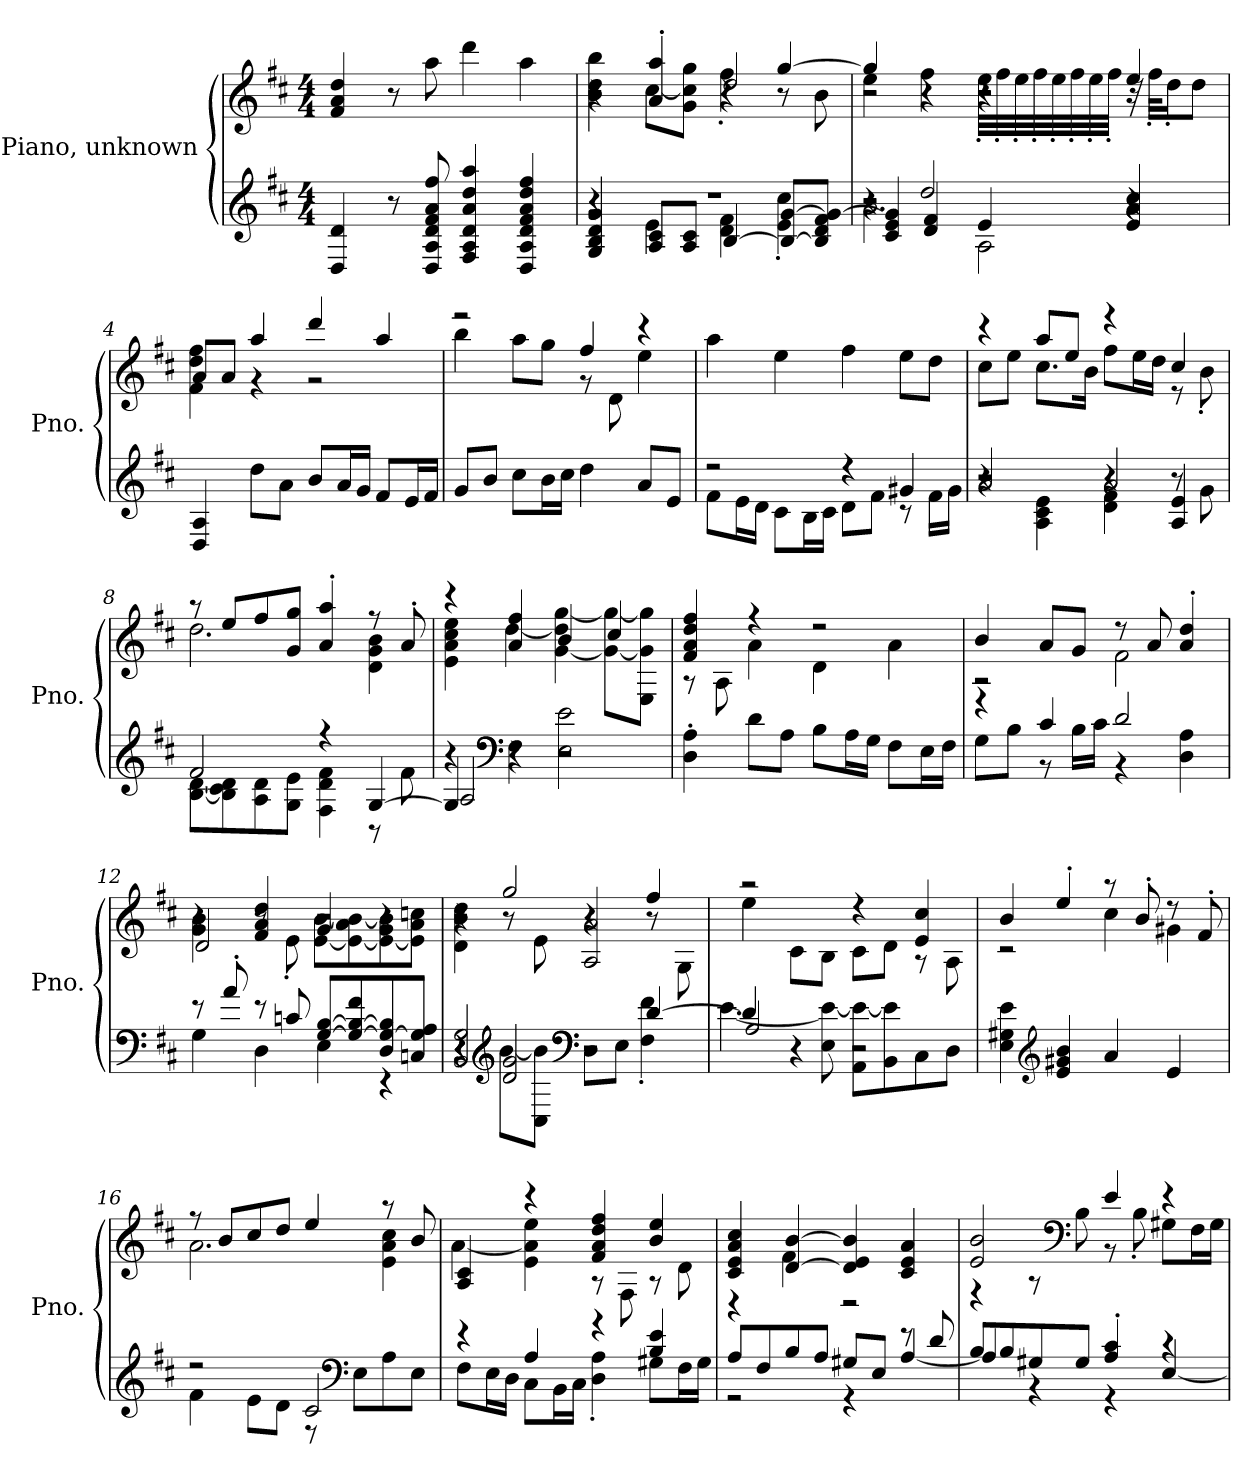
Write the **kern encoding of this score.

**kern	**kern
*part1	*part1
*staff2	*staff1
*I"Piano, unknown	*
*I'Pno.	*
*clefG2	*clefG2
*k[f#c#]	*k[f#c#]
*M4/4	*M4/4
*MM120	*MM120
=1	=1
4D/ 4d/	4f#/ 4a/ 4dd/
8r	8r
8D/ 8A/ 8d/ 8f#/ 8a/ 8ff#/	8aa\
4F#/ 4A/ 4d/ 4a/ 4dd/ 4aa/	4ddd\
4D/ 4A/ 4d/ 4f#/ 4a/ 4dd/ 4ff#/	4aa\
=2	=2
*^	*^
*	*^	*	*^
1r	4r	4G/ 4B/ 4d/ 4g/	2r	4b\ 4dd\ 4bb\	4r
.	4e\	8A/ 8c#/L	.	[8cc#\L	4a/' 4aa/'
.	.	8A/ 8c#/J	.	8g\ 8cc#\] 8gg\J	.
.	4d\ 4f#\	[4B/	4r	4ff#'\	2dd/
.	4e\' 4cc#\'	8B/_ [8g/L	[4gg/	8r	.
.	.	8B/] 8d/ 8f#/ 8g/_J	.	8b\	.
=3	=3	=3	=3	=3	=3
*	*	*^	*	*	*
4r	2.a\	4c#/ 4e/ 4g/]	2r	4gg/]	4ee\	2r
2dd/	.	4d/ 4f#/	.	4r	4ff#\	.
.	.	4e/	2A\	2r	32ee'\LLL	4r
.	.	.	.	.	32ff#'\	.
.	.	.	.	.	32ee'\	.
.	.	.	.	.	32ff#'\	.
.	.	.	.	.	32ee'\	.
.	.	.	.	.	32ff#'\	.
.	.	.	.	.	32ee'\	.
.	.	.	.	.	32ff#'\JJJ	.
4r	4r	4e/ 4a/ 4cc#/	.	.	32r	4ee/
.	.	.	.	.	32ff#'\KLL	.
.	.	.	.	.	16dd'\J	.
.	.	.	.	.	8dd\J	.
*v	*v	*v	*v	*	*	*
*	*	*v	*v
!!LO:LB:g=z
=4	=4	=4
4D/ 4A/	8a/L	4f#\ 4dd\ 4ff#\
.	8a/J	.
8dd\L	4aa/	4r
8a\J	.	.
8b/L	4ddd/	2r
16a/L	.	.
16g/JJ	.	.
8f#/L	4aa/	.
16e/L	.	.
16f#/JJ	.	.
=5	=5	=5
8g/L	2r	4bb\
8b/J	.	.
8cc#\L	.	8aa\L
16b\L	.	8gg\J
16cc#\JJ	.	.
4dd\	4ff#/	8r
.	.	8d\
8a/L	4r	4ee\
8e/J	.	.
*	*v	*v
=6	=6
*^	*
2r	8f#\L	4aa\
.	16e\L	.
.	16d\JJ	.
.	8c#\L	4ee\
.	16B\L	.
.	16c#\JJ	.
4r	8d\L	4ff#\
.	8f#\J	.
4g#X/	8r	8ee\L
.	16f#\LL	8dd\J
.	16g#\JJ	.
=7	=7	=7
*	*^	*^
2a/	4r	2r	4r	8cc#\L
.	.	.	.	8ee\J
.	4A\ 4c#\ 4e\	.	8aa/L	8.cc#\L
.	.	.	8ee/J	.
.	.	.	.	16b\Jk
2a/	4d\ 4f#\	4r	4r	8ff#\L
.	.	.	.	16ee\L
.	.	.	.	16dd\JJ
.	8r	4A/ 4e/	4cc#/	8r
.	8g\	.	.	8b'\
*	*v	*v	*	*
!!LO:LB:g=z	!!
=8	=8	=8	=8
2f#/	[8B\ [8d\L	8r	2.dd\
.	8B\] 8c#\ 8d\]	8ee/L	.
.	8A\ 8d\	8ff#/	.
.	8G\ 8e\J	8g/ 8gg/J	.
4r	4F#\ 4d\ 4f#\	4a/' 4aa/'	.
[4G/	8r	8r	4d\ 4g\ 4b\
.	8f#\	8a'/	.
=9	=9	=9	=9
*	*^	*	*
4G/]	4r	2A/	4r	4e\ 4a\ 4cc#\ 4ee\
*clefF4	*	*	*	*
4r	4F#\	.	4a/ 4ff#/	[4dd\
2r	2E\ 2e\	2r	4b/	[4g\ 4dd\] [4gg\
.	.	.	4cc#/	8g\_ 8gg\_L
.	.	.	.	8E\ 8g\] 8gg\]J
*v	*v	*v	*	*
=10	=10	=10
4D\' 4A\'	4f#/ 4a/ 4dd/ 4ff#/	8r
.	.	8A\
8d\L	4r	4a\
8A\J	.	.
8B\L	2r	4d\
16A\L	.	.
16G\JJ	.	.
8F#\L	.	4a\
16E\L	.	.
16F#\JJ	.	.
=11	=11	=11
*^	*	*
4r	8G\L	4b/	2r
.	8B\J	.	.
4c#/	8r	8a/L	.
.	16B\LL	8g/J	.
.	16c#\JJ	.	.
2d/	4r	8r	2f#\
.	.	8a/	.
.	4D\ 4A\	4a/' 4dd/'	.
!!LO:LB:g=z
=12	=12	=12	=12
*	*	*	*^
8r	4G\	4r	4g\ 4b\	2d/
8a'/	.	.	.	.
8r	4D\	4f#/ 4a/ 4dd/	8r	.
8cn/	.	.	8e'\	.
[8G/ [8B/L	4E\	4g/	[8e\ [8b\L	2r
8G/_ 8B/_ 8f#/	.	.	8e\_ 8a\ 8b\_	.
8D/ 8G/_ 8B/]	4r	4r	8e\_ 8g\ 8b\]	.
8Cn/ 8G/] 8A/J	.	.	8e\] 8a\ 8ccn\J	.
=13	=13	=13	=13	=13
*	*^	*	*	*
4r	4r	2BB/ 2G/	4r	4d\ 4b\ 4dd\	2r
*clefG2	*	*	*	*	*
2d/ 2g/	[8b\L	.	2gg/	8r	.
.	8C#\ 8b\]J	.	.	8e\	.
*clefF4	*	*	*	*	*
.	8D\L	2r	.	4r	2A/ 2a/
.	8E\J	.	.	.	.
[4d/	4F#\' 4f#\'	.	4ff#/	8r	.
.	.	.	.	8G\	.
*	*	*	*	*v	*v
=14	=14	=14	=14	=14
4d/]	[4.e\	2A/	2r	4ee\
4r	.	.	.	8c#\L
.	8E\ 8e\_	.	.	8B\J
2r	8AA\ 8e\_L	2r	4r	8c#\L
.	8BB\ 8e\]	.	.	8d\J
.	8C#\	.	4e/ 4cc#/	8r
.	8D\J	.	.	8A\
*v	*v	*v	*	*
!!LO:LB:g=z	!!
=15	=15	=15
4E\ 4G#X\ 4e\	4b/	2r
*clefG2	*	*
4e/ 4g#X/ 4b/	4ee'/	.
4a/	8r	4cc#\
.	8b'/	.
4e/	8r	4g#X\
.	8f#'/	.
=16	=16	=16
*^	*	*
2r	4f#\	8r	2.a\
.	.	8b/L	.
.	8e\L	8cc#/	.
.	8d\J	8dd/J	.
2c#/	8r	4ee/	.
*clefF4	*	*	*
.	8E\L	.	.
.	8A\	8r	4e\ 4a\ 4cc#\
.	8E\J	8b/	.
=17	=17	=17	=17
4r	8F#\L	4A/ 4c#/	[4a\
.	16E\L	.	.
.	16D\JJ	.	.
4A/	8C#\L	4r	4e\ 4a\] 4ee\
.	16BB\L	.	.
.	16C#\JJ	.	.
4r	4D\' 4A\'	4f#/ 4a/ 4dd/ 4ff#/	8r
.	.	.	8F#\
4B/ 4e/	8G#X\L	4b/ 4ee/	8r
.	16F#\L	.	8d\
.	16G#\JJ	.	.
=18	=18	=18	=18
8A/L	2r	4c#/ 4e/ 4a/ 4cc#/	4r
8F#/	.	.	.
8B/	.	[4d/ [4b/	4f#\
8A/J	.	.	.
8G#X/L	4r	4d/] 4e/ 4b/]	2r
8E/J	.	.	.
8r	[4A/	4c#/ 4e/ 4a/	.
8d/	.	.	.
!!LO:LB:g=z	!!
=19	=19	=19	=19
8B/L	4A/]	2e/ 2b/	4r
8B/	.	.	.
8G#X/	4r	.	8r
*	*	*clefF4	*
8G#/J	.	.	8B\
4A/' 4c#/'	4r	4e/	8r
.	.	.	8B'\
4r	[4E/	4r	8G#X\L
.	.	.	16F#\L
.	.	.	16G#\JJ
*v	*v	*	*
*	*v	*v
=	=
*-	*-
